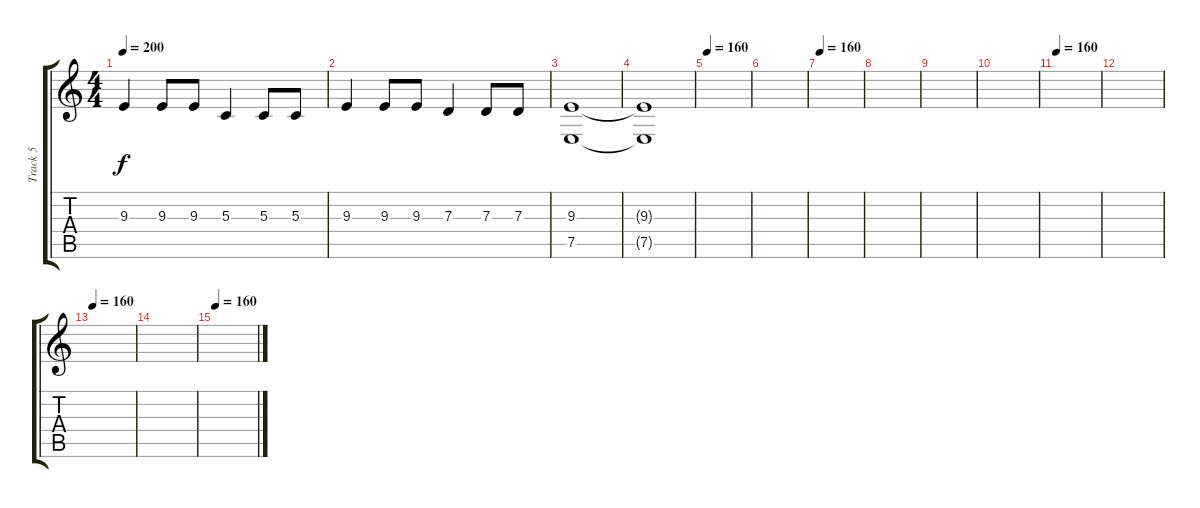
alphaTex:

\track ("Track 5" "Track 5") {instrument bagpipe}
\staff {score tabs}
\tuning (E4 B3 G3 D3 A2 E2) {hide}
\ts (4 4)
\tempo 200
\clef g2
\ks c
9.3.4{dy f} 9.3.8 9.3.8 5.3.4 5.3.8 5.3.8 |
9.3.4 9.3.8 9.3.8 7.3.4 7.3.8 7.3.8 |
(9.3 7.5).1 |
(9.3{t} 7.5{t}).1 |
\tempo 160
|
|
\tempo 160
|
|
|
|
\tempo 160
|
|
\tempo 160
|
|
\tempo 160
